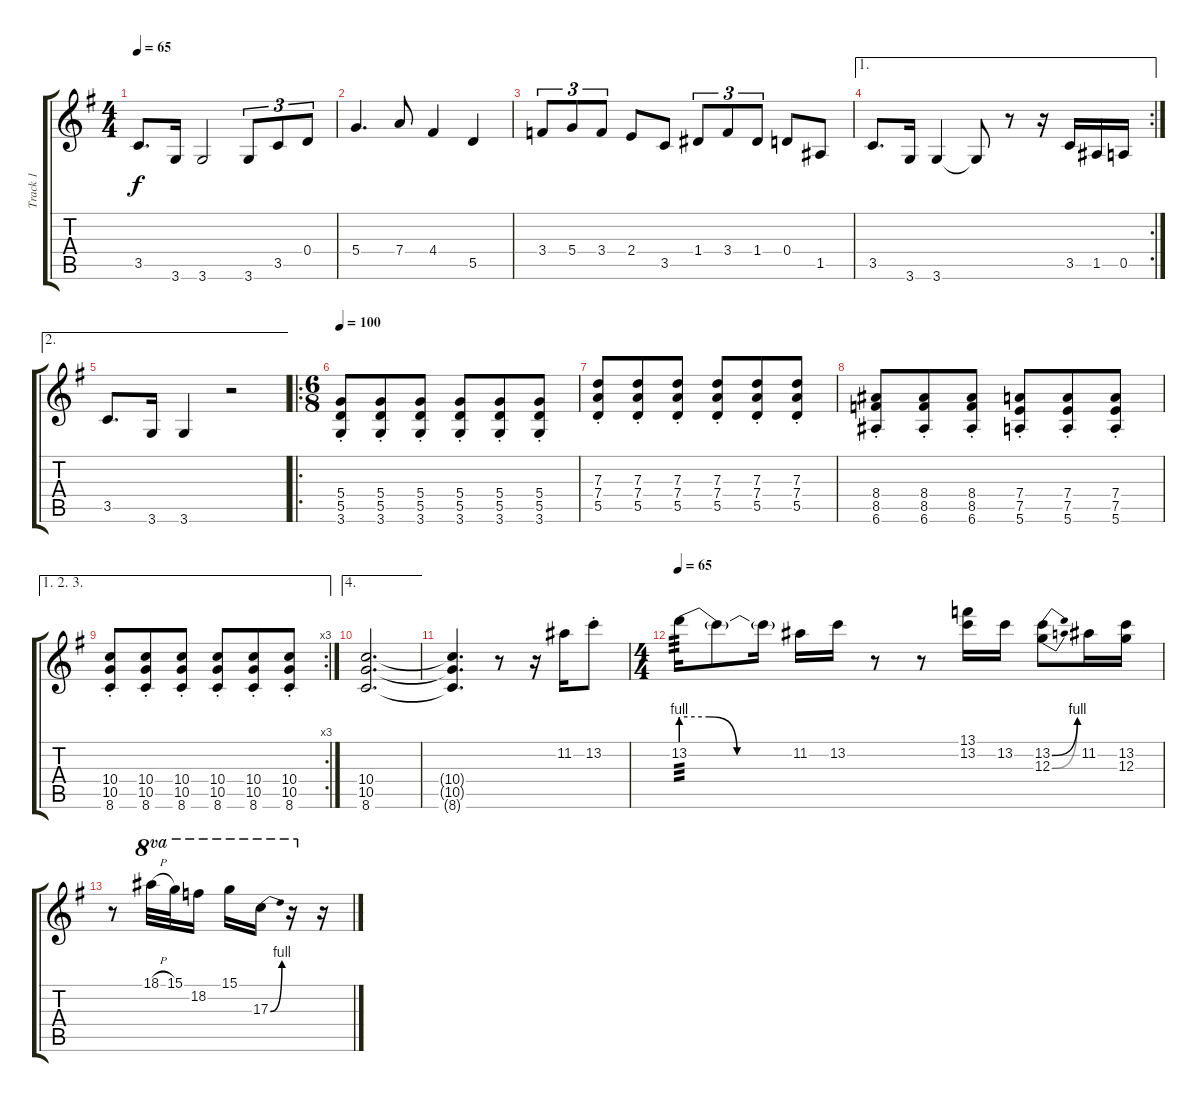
\track ("Track 1" "Track 1") {instrument electricguitarclean}
\staff {score tabs}
\tuning (E4 B3 G3 D3 A2 E2) {hide}
\ts (4 4)
\tempo 65
\clef g2
\ks g
3.5.8{d dy f} 3.6.16 3.6.2 3.6.8{tu (3 2)} 3.5.8{tu (3 2)} 0.4.8{tu (3 2)} |
5.4.4{d} 7.4.8 4.4.4 5.5.4 |
3.4.8{tu (3 2)} 5.4.8{tu (3 2)} 3.4.8{tu (3 2)} 2.4.8 3.5.8 1.4.8{tu (3 2)} 3.4.8{tu (3 2)} 1.4.8{tu (3 2)} 0.4.8 1.5.8 |
\ae 1
\rc 2
3.5.8{d} 3.6.16 3.6.4 3.6{t}.8 r.8 r.16 3.5.16 1.5.16 0.5.16 |
\ae 2
3.5.8{d} 3.6.16 3.6.4 r.2 |
\ro
\ts (6 8)
\tempo 100
(5.4{st} 5.5{st} 3.6{st}).8{instrument overdrivenguitar} (5.4{st} 5.5{st} 3.6{st}).8 (5.4{st} 5.5{st} 3.6{st}).8 (5.4{st} 5.5{st} 3.6{st}).8 (5.4{st} 5.5{st} 3.6{st}).8 (5.4{st} 5.5{st} 3.6{st}).8 |
(7.3{st} 7.4{st} 5.5{st}).8 (7.3{st} 7.4{st} 5.5{st}).8 (7.3{st} 7.4{st} 5.5{st}).8 (7.3{st} 7.4{st} 5.5{st}).8 (7.3{st} 7.4{st} 5.5{st}).8 (7.3{st} 7.4{st} 5.5{st}).8 |
(8.4{st} 8.5{st} 6.6{st}).8 (8.4{st} 8.5{st} 6.6{st}).8 (8.4{st} 8.5{st} 6.6{st}).8 (7.4{st} 7.5{st} 5.6{st}).8 (7.4{st} 7.5{st} 5.6{st}).8 (7.4{st} 7.5{st} 5.6{st}).8 |
\ae (1 2 3)
\rc 3
(10.4{st} 10.5{st} 8.6{st}).8 (10.4{st} 10.5{st} 8.6{st}).8 (10.4{st} 10.5{st} 8.6{st}).8 (10.4{st} 10.5{st} 8.6{st}).8 (10.4{st} 10.5{st} 8.6{st}).8 (10.4{st} 10.5{st} 8.6{st}).8 |
\ae 4
(10.4 10.5 8.6).2{d} |
(10.4{t} 10.5{t} 8.6{t}).4{d} r.8 r.16 11.2.16{instrument overdrivenguitar} 13.2{st}.8 |
\ts (4 4)
\tempo 65
13.2{be (custom 0 4 15 4 30 0 60 0)}.16{tp 3} 13.2{t}.8 13.2{t}.16 11.2.16 13.2.16 r.8 r.8 (13.1 13.2).16 13.2.16 (13.2{be (bend 0 0 60 4)} 12.3{be (bend 0 0 60 4)}).8 11.2.16 (13.2 12.3).16 |
r.8 18.1{h}.32{ot 8va} 15.1.32{ot 8va} 18.2.16{ot 8va} 15.1.16{ot 8va} 17.3{be (bend 0 0 60 4)}.16{ot 8va} r.16{ot 8va} r.16
